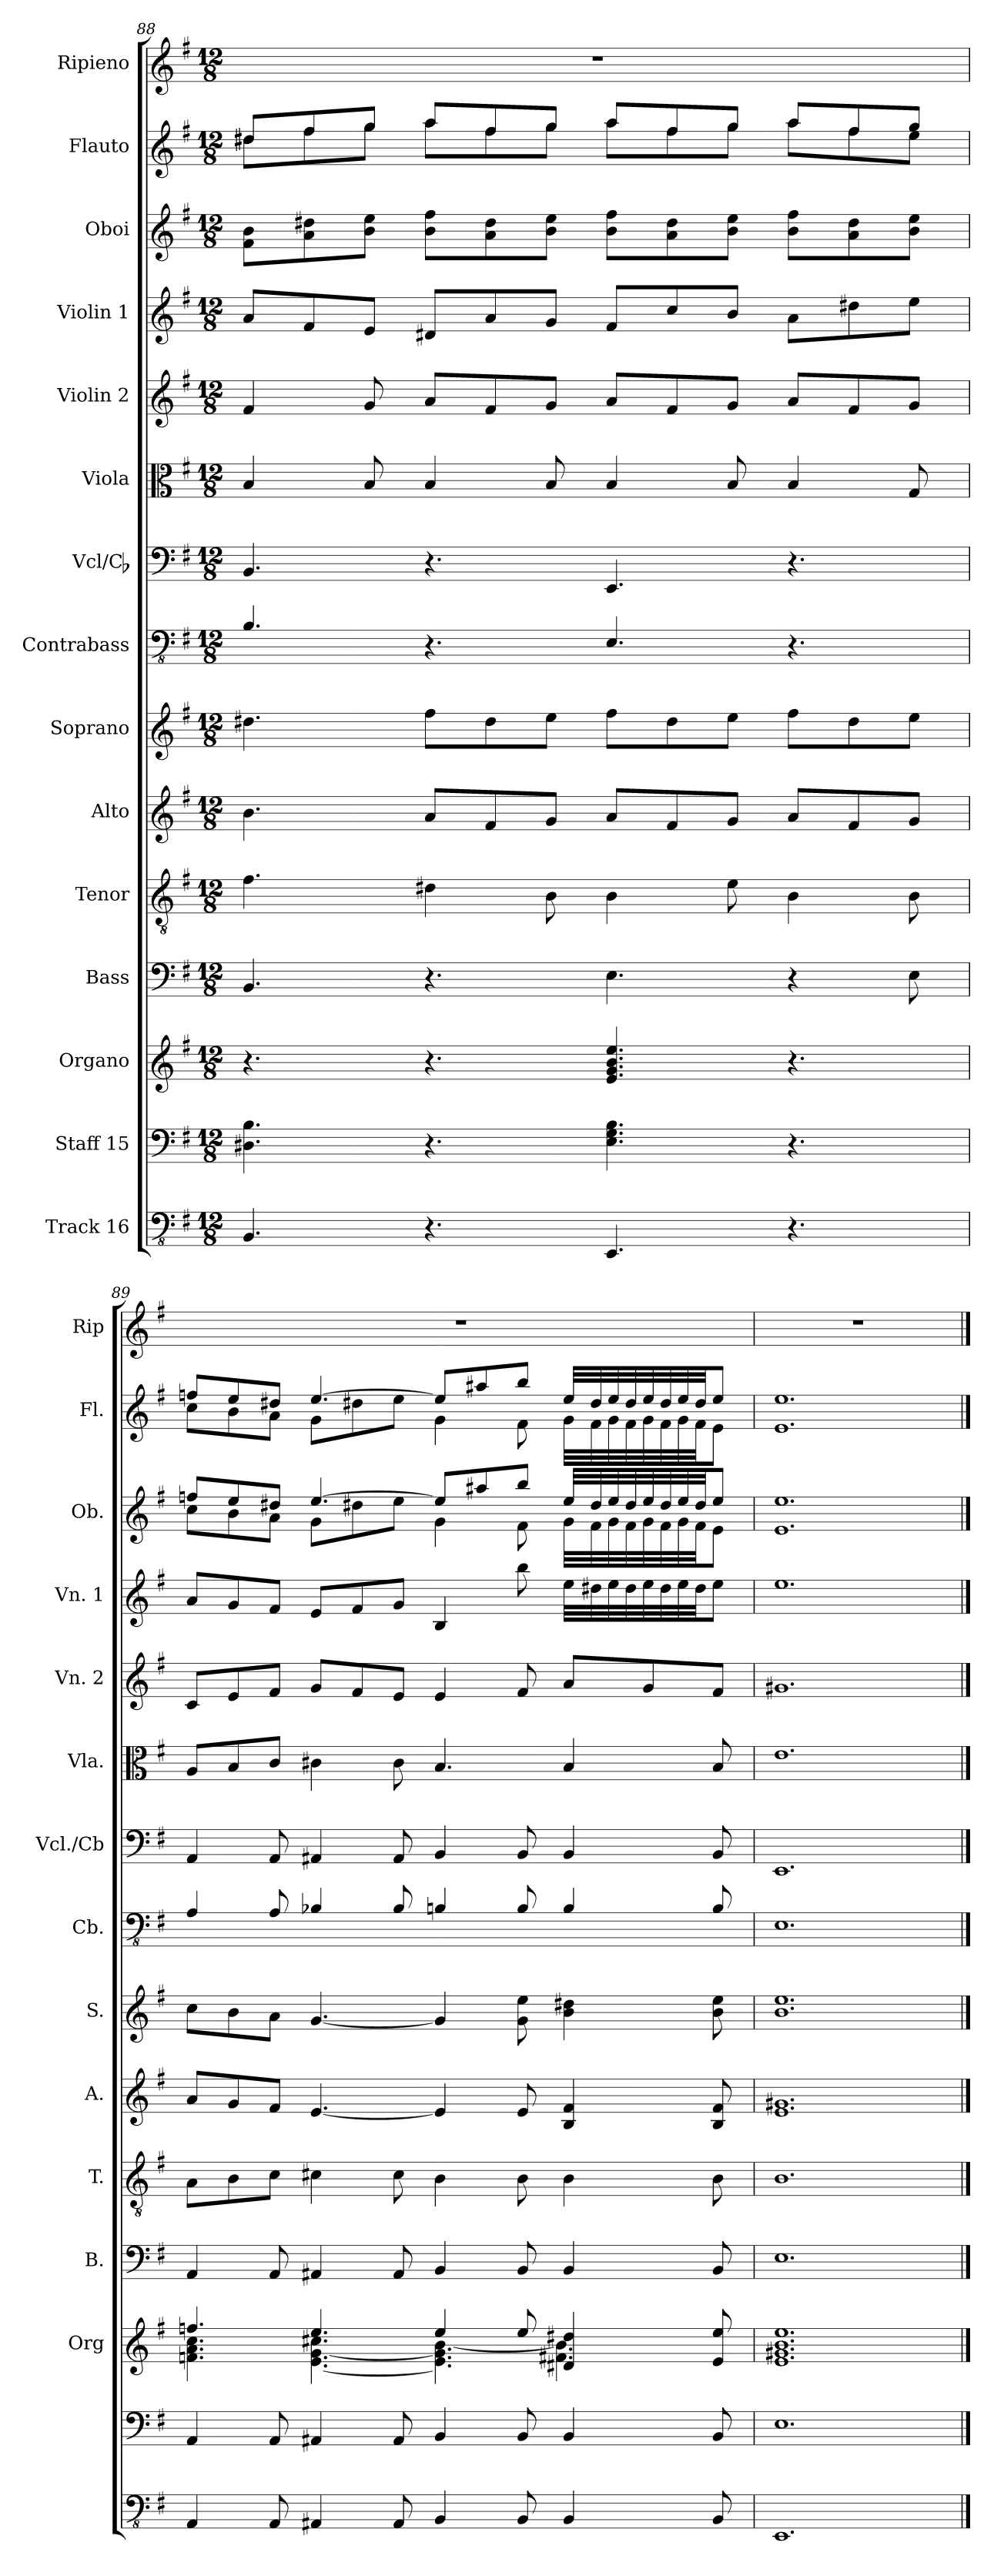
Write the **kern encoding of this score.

**kern	**kern	**kern	**kern	**kern	**kern	**kern	**kern	**kern	**kern	**kern	**kern	**kern	**kern	**kern
*part15	*part14	*part13	*part12	*part11	*part10	*part9	*part8	*part7	*part6	*part5	*part4	*part3	*part2	*part1
*staff15	*staff14	*staff13	*staff12	*staff11	*staff10	*staff9	*staff8	*staff7	*staff6	*staff5	*staff4	*staff3	*staff2	*staff1
*I"Track 16	*I"Staff 15	*I"Organo	*I"Bass	*I"Tenor	*I"Alto	*I"Soprano	*I"Contrabass	*I"Vcl/Cb	*I"Viola	*I"Violin 2	*I"Violin 1	*I"Oboi	*I"Flauto	*I"Ripieno
*	*	*I'Org	*I'B.	*I'T.	*I'A.	*I'S.	*I'Cb.	*I'Vcl./Cb	*I'Vla.	*I'Vn. 2	*I'Vn. 1	*I'Ob.	*I'Fl.	*I'Rip
*clefFv4	*clefF4	*clefG2	*clefF4	*clefGv2	*clefG2	*clefG2	*clefFv4	*clefF4	*clefC3	*clefG2	*clefG2	*clefG2	*clefG2	*clefG2
*	*	*	*	*	*	*	*ITrd7c12	*	*	*	*	*	*	*
*k[f#]	*k[f#]	*k[f#]	*k[f#]	*k[f#]	*k[f#]	*k[f#]	*k[f#]	*k[f#]	*k[f#]	*k[f#]	*k[f#]	*k[f#]	*k[f#]	*k[f#]
*M12/8	*M12/8	*M12/8	*M12/8	*M12/8	*M12/8	*M12/8	*M12/8	*M12/8	*M12/8	*M12/8	*M12/8	*M12/8	*M12/8	*M12/8
=88	=88	=88	=88	=88	=88	=88	=88	=88	=88	=88	=88	=88	=88	=88
*	*	*	*	*	*	*	*	*	*	*	*	*	*^	*
4.BBB/	4.D#X\ 4.B\	4.r	4.BB/	4.f#\	4.b\	4.dd#X\	4.BBB/	4.BB/	4B/	4f#/	8a/L	8f#\ 8b\L	8dd#X/L	8dd#\L	1.r
.	.	.	.	.	.	.	.	.	.	.	8f#/	8a\ 8dd#X\	8ff#/	8ff#\	.
.	.	.	.	.	.	.	.	.	8B/	8g/	8e/J	8b\ 8ee\J	8gg/J	8gg\J	.
4.r	4.r	4.r	4.r	4d#X\	8a/L	8ff#\L	4.r	4.r	4B/	8a/L	8d#X/L	8b\ 8ff#\L	8aa/L	8aa\L	.
.	.	.	.	.	8f#/	8dd#\	.	.	.	8f#/	8a/	8a\ 8dd#\	8ff#/	8ff#\	.
.	.	.	.	8B\	8g/J	8ee\J	.	.	8B/	8g/J	8g/J	8b\ 8ee\J	8gg/J	8gg\J	.
4.EEE/	4.E\ 4.G\ 4.B\	4.e/ 4.g/ 4.b/ 4.ee/	4.E\	4B\	8a/L	8ff#\L	4.EEE/	4.EE/	4B/	8a/L	8f#/L	8b\ 8ff#\L	8aa/L	8aa\L	.
.	.	.	.	.	8f#/	8dd#\	.	.	.	8f#/	8cc/	8a\ 8dd#\	8ff#/	8ff#\	.
.	.	.	.	8e\	8g/J	8ee\J	.	.	8B/	8g/J	8b/J	8b\ 8ee\J	8gg/J	8gg\J	.
4.r	4.r	4.r	4r	4B\	8a/L	8ff#\L	4.r	4.r	4B/	8a/L	8a\L	8b\ 8ff#\L	8aa/L	8aa\L	.
.	.	.	.	.	8f#/	8dd#\	.	.	.	8f#/	8dd#X\	8a\ 8dd#\	8ff#/	8ff#\	.
.	.	.	8E\	8B\	8g/J	8ee\J	.	.	8G/	8g/J	8ee\J	8b\ 8ee\J	8gg/J	8ee\J	.
!!LO:PB:g=z
=89	=89	=89	=89	=89	=89	=89	=89	=89	=89	=89	=89	=89	=89	=89	=89
*	*	*	*	*	*	*	*	*	*	*	*	*	*	*	*MM57
*	*	*^	*	*	*	*	*	*	*	*	*	*^	*	*	*
4AAA/	4AA/	4.ffn/	4.fn\ 4.a\ 4.cc\	4AA/	8A\L	8a/L	8cc\L	4AAA/	4AA/	8A/L	8c/L	8a/L	8ffn/L	8cc\L	8ffn/L	8cc\L	1.r
.	.	.	.	.	8B\	8g/	8b\	.	.	8B/	8e/	8g/	8ee/	8b\	8ee/	8b\	.
8AAA/	8AA/	.	.	8AA/	8c\J	8f#/J	8a\J	8AAA/	8AA/	8c/J	8f#/J	8f#/J	8dd#X/J	8a\J	8dd#X/J	8a\J	.
4AAA#X/	4AA#X/	4.ee/	[4.e\ [4.g\ 4.cc#X\	4AA#X/	4c#X\	[4.e/	[4.g/	4BBB-X/	4AA#X/	4c#X\	8g/L	8e/L	[4.ee/	8g\L	[4.ee/	8g\L	.
.	.	.	.	.	.	.	.	.	.	.	8f#/	8f#/	.	8dd#X\	.	8dd#X\	.
8AAA#/	8AA#/	.	.	8AA#/	8c#\	.	.	8BBB-/	8AA#/	8c#\	8e/J	8g/J	.	8ee\J	.	8ee\J	.
4BBB/	4BB/	4ee/	4.e\] 4.g\] [4.b\	4BB/	4B\	4e/]	4g/]	4BBBn/	4BB/	4.B/	4e/	4B/	8ee/L]	4g\	8ee/L]	4g\	.
.	.	.	.	.	.	.	.	.	.	.	.	.	8aa#X/	.	8aa#X/	.	.
8BBB/	8BB/	8ee/	.	8BB/	8B\	8e/	8g\ 8ee\	8BBB/	8BB/	.	8f#/	8bb\	8bb/J	8f#\	8bb/J	8f#\	.
4BBB/	4BB/	4d#X/ 4dd#X/	4.f#X\ 4.b\]	4BB/	4B\	4B/ 4f#/	4b\ 4dd#X\	4BBB/	4BB/	4B/	8a/L	32ee\LLL	32ee/LLL	32g\LLL	32ee/LLL	32g\LLL	.
.	.	.	.	.	.	.	.	.	.	.	.	32dd#X\	32dd#/	32f#\	32dd#/	32f#\	.
.	.	.	.	.	.	.	.	.	.	.	.	32ee\	32ee/	32g\	32ee/	32g\	.
.	.	.	.	.	.	.	.	.	.	.	.	32dd#\	32dd#/	32f#\	32dd#/	32f#\	.
.	.	.	.	.	.	.	.	.	.	.	8g/	32ee\	32ee/	32g\	32ee/	32g\	.
.	.	.	.	.	.	.	.	.	.	.	.	32dd#\	32dd#/	32f#\	32dd#/	32f#\	.
.	.	.	.	.	.	.	.	.	.	.	.	32ee\	32ee/	32g\	32ee/	32g\	.
.	.	.	.	.	.	.	.	.	.	.	.	32dd#\JJ	32dd#/JJ	32f#\JJ	32dd#/JJ	32f#\JJ	.
8BBB/	8BB/	8e/ 8ee/	.	8BB/	8B\	8B/ 8f#/	8b\ 8ee\	8BBB/	8BB/	8B/	8f#/J	8ee\J	8ee/J	8e\J	8ee/J	8e\J	.
*	*	*	*	*	*	*	*	*	*	*	*	*	*v	*v	*	*	*
*	*	*v	*v	*	*	*	*	*	*	*	*	*	*	*v	*v	*
=90	=90	=90	=90	=90	=90	=90	=90	=90	=90	=90	=90	=90	=90	=90
*	*	*	*	*	*	*	*	*	*	*	*	*	*	*MM60
1.EEE	1.E	1.e 1.g#X 1.b 1.ee	1.E	1.B	1.e 1.g#X	1.b 1.ee	1.EEE	1.EE	1.e	1.g#X	1.ee	1.e 1.ee	1.e 1.ee	1.r
==	==	==	==	==	==	==	==	==	==	==	==	==	==	==
*-	*-	*-	*-	*-	*-	*-	*-	*-	*-	*-	*-	*-	*-	*-
